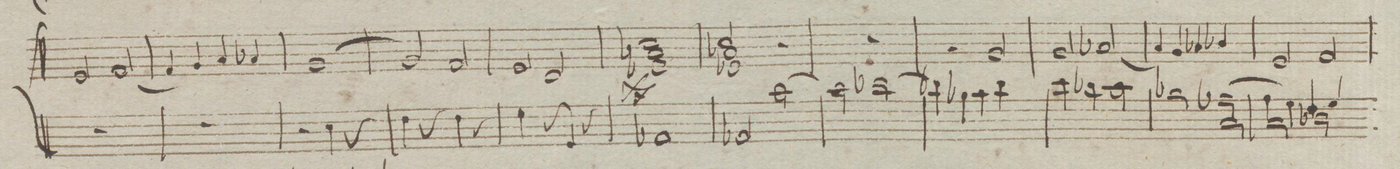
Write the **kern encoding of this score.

**kern
*I"Organo
*clefF4
*k[fngn]
*met(c|)
*M2/2
1r
=198
1r
=199
2r
4E\
4r
=200
4F\
4r
4F\
4r
=201
4G\
4r
4GG/
4r
=202
1AA-X/
=203
2AA-X/
[2c\
=204
2c\]
[2d-X\
=205
4d-X\]
4B-X\
4c\
4d-\
=206
4e\
4d-X\
2c\
=207
*^
2B-X\	4a->/]
.	4g>/
[2A-X\	[2C\
=208	=208
4A-\]	2C\]
4G\	.
4F/	[2D-X\
4G/	.
=209	=209
*-	*-
